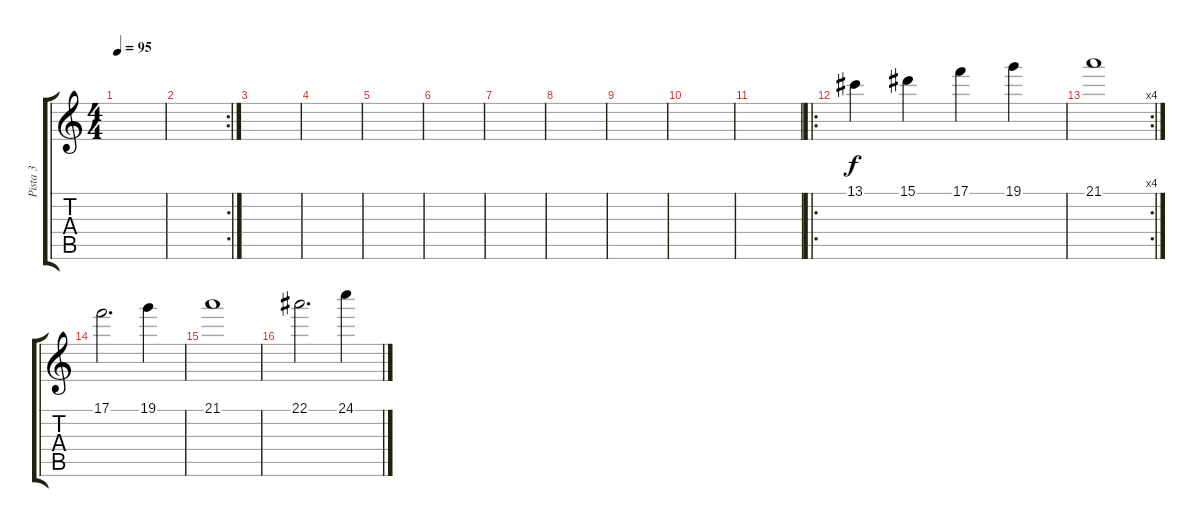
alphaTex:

\track ("Pista 3" "Pista 3") {instrument overdrivenguitar}
\staff {score tabs}
\tuning (C4 G3 Eb3 Bb2 F2 C2) {hide}
\ts (4 4)
\tempo 95
\clef g2
\ks c
|
\rc 2
|
|
|
|
|
|
|
|
|
|
\ro
13.1.4 15.1.4 17.1.4 19.1.4 |
\rc 4
21.1.1 |
17.1.2{d} 19.1.4 |
21.1.1 |
22.1.2{d} 24.1{ss}.4
